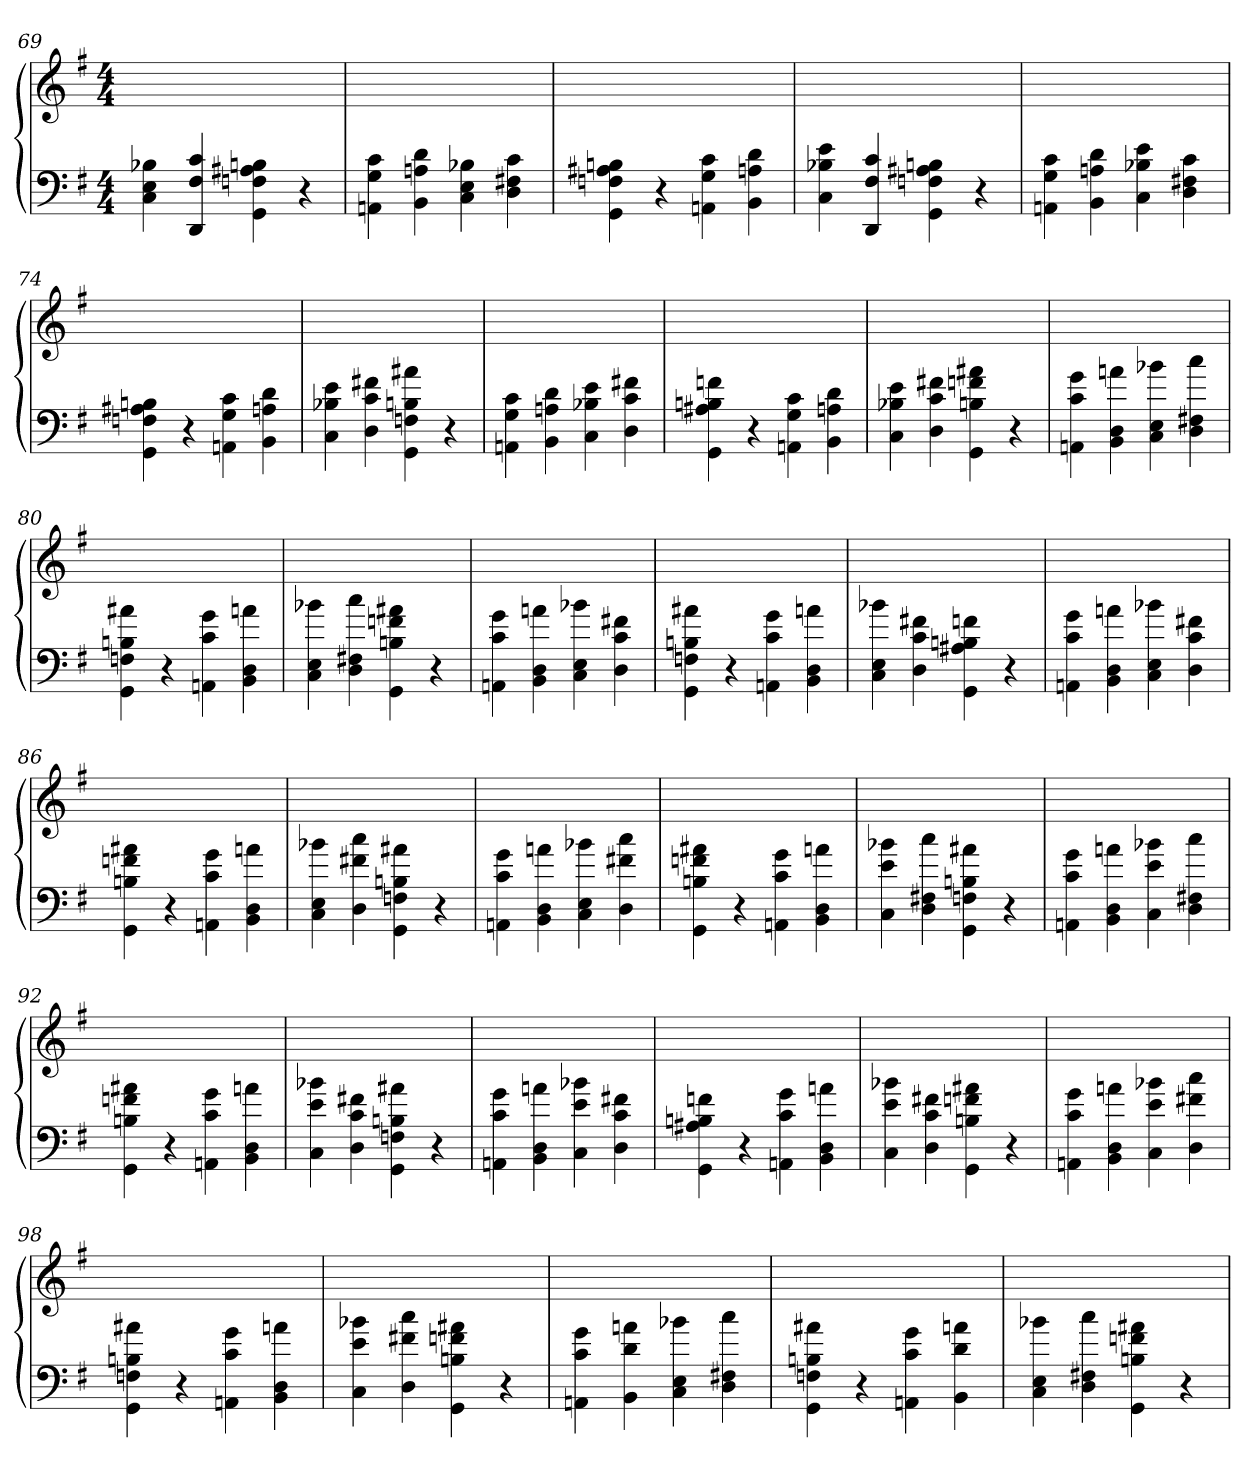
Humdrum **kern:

**kern	**kern
*part2	*part1
*staff2	*staff1
*clefF4	*clefG2
*k[f#]	*k[f#]
*G:	*G:
*M4/4	*M4/4
=69	=69
4C 4E 4B-X	1ryy
4DD 4F# 4c	.
4GG 4Fn 4A#X 4Bn	.
4r	.
=70	=70
4AAn 4G 4c	1ryy
4BB 4An 4d	.
4C 4E 4B-X	.
4D 4F#X 4c	.
=71	=71
4GG 4Fn 4A#X 4Bn	1ryy
4r	.
4AAn 4G 4c	.
4BB 4An 4d	.
=72	=72
4C 4B-X 4e	1ryy
4DD 4F# 4c	.
4GG 4Fn 4A#X 4Bn	.
4r	.
=73	=73
4AAn 4G 4c	1ryy
4BB 4An 4d	.
4C 4B-X 4e	.
4D 4F#X 4c	.
=74	=74
4GG 4Fn 4A#X 4Bn	1ryy
4r	.
4AAn 4G 4c	.
4BB 4An 4d	.
=75	=75
4C 4B-X 4e	1ryy
4D 4c 4f#X	.
4GG 4Fn 4Bn 4a#X	.
4r	.
=76	=76
4AAn 4G 4c	1ryy
4BB 4An 4d	.
4C 4B-X 4e	.
4D 4c 4f#X	.
=77	=77
4GG 4A#X 4Bn 4fn	1ryy
4r	.
4AAn 4G 4c	.
4BB 4An 4d	.
=78	=78
4C 4B-X 4e	1ryy
4D 4c 4f#X	.
4GG 4Bn 4fn 4a#X	.
4r	.
=79	=79
4AAn 4c 4g	1ryy
4BB 4D 4an	.
4C 4E 4b-X	.
4D 4F#X 4cc	.
=80	=80
4GG 4Fn 4Bn 4a#X	1ryy
4r	.
4AAn 4c 4g	.
4BB 4D 4an	.
=81	=81
4C 4E 4b-X	1ryy
4D 4F#X 4cc	.
4GG 4Bn 4fn 4a#X	.
4r	.
=82	=82
4AAn 4c 4g	1ryy
4BB 4D 4an	.
4C 4E 4b-X	.
4D 4c 4f#X	.
=83	=83
4GG 4Fn 4Bn 4a#X	1ryy
4r	.
4AAn 4c 4g	.
4BB 4D 4an	.
=84	=84
4C 4E 4b-X	1ryy
4D 4c 4f#X	.
4GG 4A#X 4Bn 4fn	.
4r	.
=85	=85
4AAn 4c 4g	1ryy
4BB 4D 4an	.
4C 4E 4b-X	.
4D 4c 4f#X	.
=86	=86
4GG 4Bn 4fn 4a#X	1ryy
4r	.
4AAn 4c 4g	.
4BB 4D 4an	.
=87	=87
4C 4E 4b-X	1ryy
4D 4f#X 4cc	.
4GG 4Fn 4Bn 4a#X	.
4r	.
=88	=88
4AAn 4c 4g	1ryy
4BB 4D 4an	.
4C 4E 4b-X	.
4D 4f#X 4cc	.
=89	=89
4GG 4Bn 4fn 4a#X	1ryy
4r	.
4AAn 4c 4g	.
4BB 4D 4an	.
=90	=90
4C 4e 4b-X	1ryy
4D 4F#X 4cc	.
4GG 4Fn 4Bn 4a#X	.
4r	.
=91	=91
4AAn 4c 4g	1ryy
4BB 4D 4an	.
4C 4e 4b-X	.
4D 4F#X 4cc	.
=92	=92
4GG 4Bn 4fn 4a#X	1ryy
4r	.
4AAn 4c 4g	.
4BB 4D 4an	.
=93	=93
4C 4e 4b-X	1ryy
4D 4c 4f#X	.
4GG 4Fn 4Bn 4a#X	.
4r	.
=94	=94
4AAn 4c 4g	1ryy
4BB 4D 4an	.
4C 4e 4b-X	.
4D 4c 4f#X	.
=95	=95
4GG 4A#X 4Bn 4fn	1ryy
4r	.
4AAn 4c 4g	.
4BB 4D 4an	.
=96	=96
4C 4e 4b-X	1ryy
4D 4c 4f#X	.
4GG 4Bn 4fn 4a#X	.
4r	.
=97	=97
4AAn 4c 4g	1ryy
4BB 4D 4an	.
4C 4e 4b-X	.
4D 4f#X 4cc	.
=98	=98
4GG 4Fn 4Bn 4a#X	1ryy
4r	.
4AAn 4c 4g	.
4BB 4D 4an	.
=99	=99
4C 4e 4b-X	1ryy
4D 4f#X 4cc	.
4GG 4Bn 4fn 4a#X	.
4r	.
=100	=100
4AAn 4c 4g	1ryy
4BB 4d 4an	.
4C 4E 4b-X	.
4D 4F#X 4cc	.
=101	=101
4GG 4Fn 4Bn 4a#X	1ryy
4r	.
4AAn 4c 4g	.
4BB 4d 4an	.
=102	=102
4C 4E 4b-X	1ryy
4D 4F#X 4cc	.
4GG 4Bn 4fn 4a#X	.
4r	.
=	=
*-	*-
